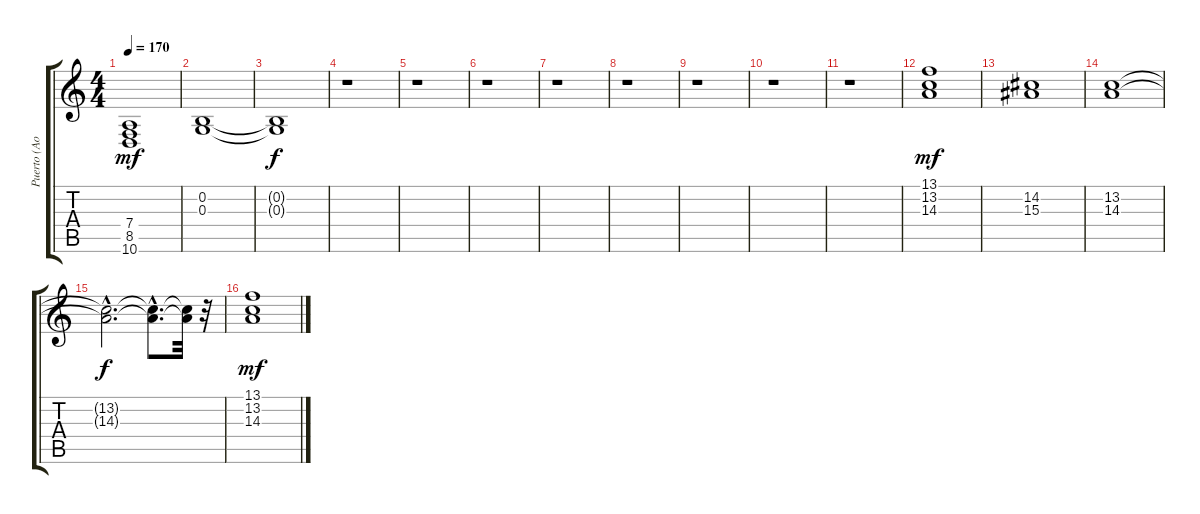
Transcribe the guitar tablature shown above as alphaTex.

\track ("Puerto (Aoshi)RH" "Puerto (Ao") {instrument stringensemble1}
\staff {score tabs}
\tuning (E4 B3 G3 D3 A2 E2) {hide}
\ts (4 4)
\tempo 170
\clef g2
\ks c
(7.4 8.5 10.6).1{dy mf} |
(0.2 0.3).1 |
(0.2{t} 0.3{t}).1{dy f} |
r.1 |
r.1 |
r.1 |
r.1 |
r.1 |
r.1 |
r.1 |
r.1 |
(13.1 13.2 14.3).1{dy mf balance 8} |
(14.2 15.3).1 |
(13.2 14.3).1 |
(13.2{hac t} 14.3{hac t}).2{d dy f} (13.2{hac t} 14.3{hac t}).8{d} (13.2{t} 14.3{t}).32 r.32 |
(13.1 13.2 14.3).1{dy mf}
